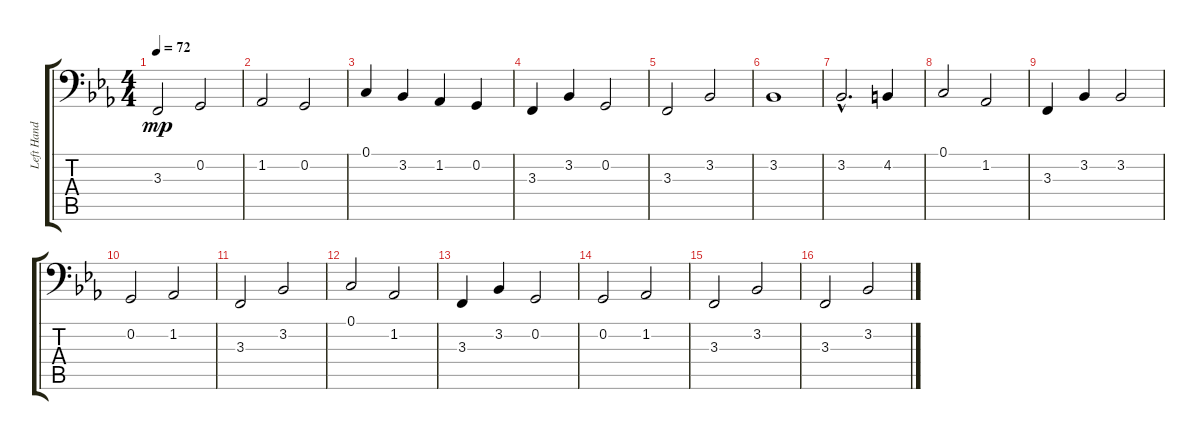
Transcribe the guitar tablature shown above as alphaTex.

\track ("Left Hand" "Left Hand") {instrument brightacousticpiano}
\staff {score tabs}
\tuning (C3 G2 D2 A1 E1 B0) {hide}
\ts (4 4)
\tempo 72
\clef f4
\ks eb
3.3.2{dy mp} 0.2.2 |
1.2.2 0.2.2 |
0.1.4 3.2.4 1.2.4 0.2.4 |
3.3.4 3.2.4 0.2.2 |
3.3.2 3.2.2 |
3.2.1 |
3.2{hac}.2{d} 4.2.4 |
0.1.2 1.2.2 |
3.3.4 3.2.4 3.2.2 |
0.2.2 1.2.2 |
3.3.2 3.2.2 |
0.1.2 1.2.2 |
3.3.4 3.2.4 0.2.2 |
0.2.2 1.2.2 |
3.3.2 3.2.2 |
3.3.2 3.2.2
